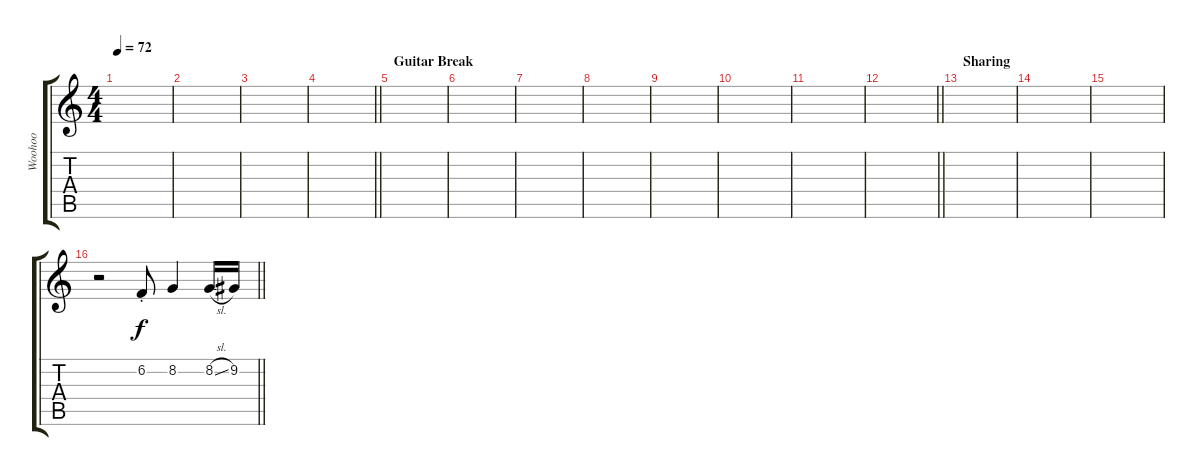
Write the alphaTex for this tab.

\track ("Woohoo" "Woohoo") {instrument voiceoohs}
\staff {score tabs}
\tuning (E4 B3 G3 D3 A2 E2) {hide}
\ts (4 4)
\tempo 72
\clef g2
\ks c
|
|
|
\barLineRight lightlight
|
\section ("" "Guitar Break")
|
|
|
|
|
|
|
\barLineRight lightlight
|
\section ("" "Sharing")
|
|
|
\barLineRight lightlight
r.2 6.2{st}.8{dy f volume 9} 8.2.4 8.2{sl}.16 9.2{sl}.16
